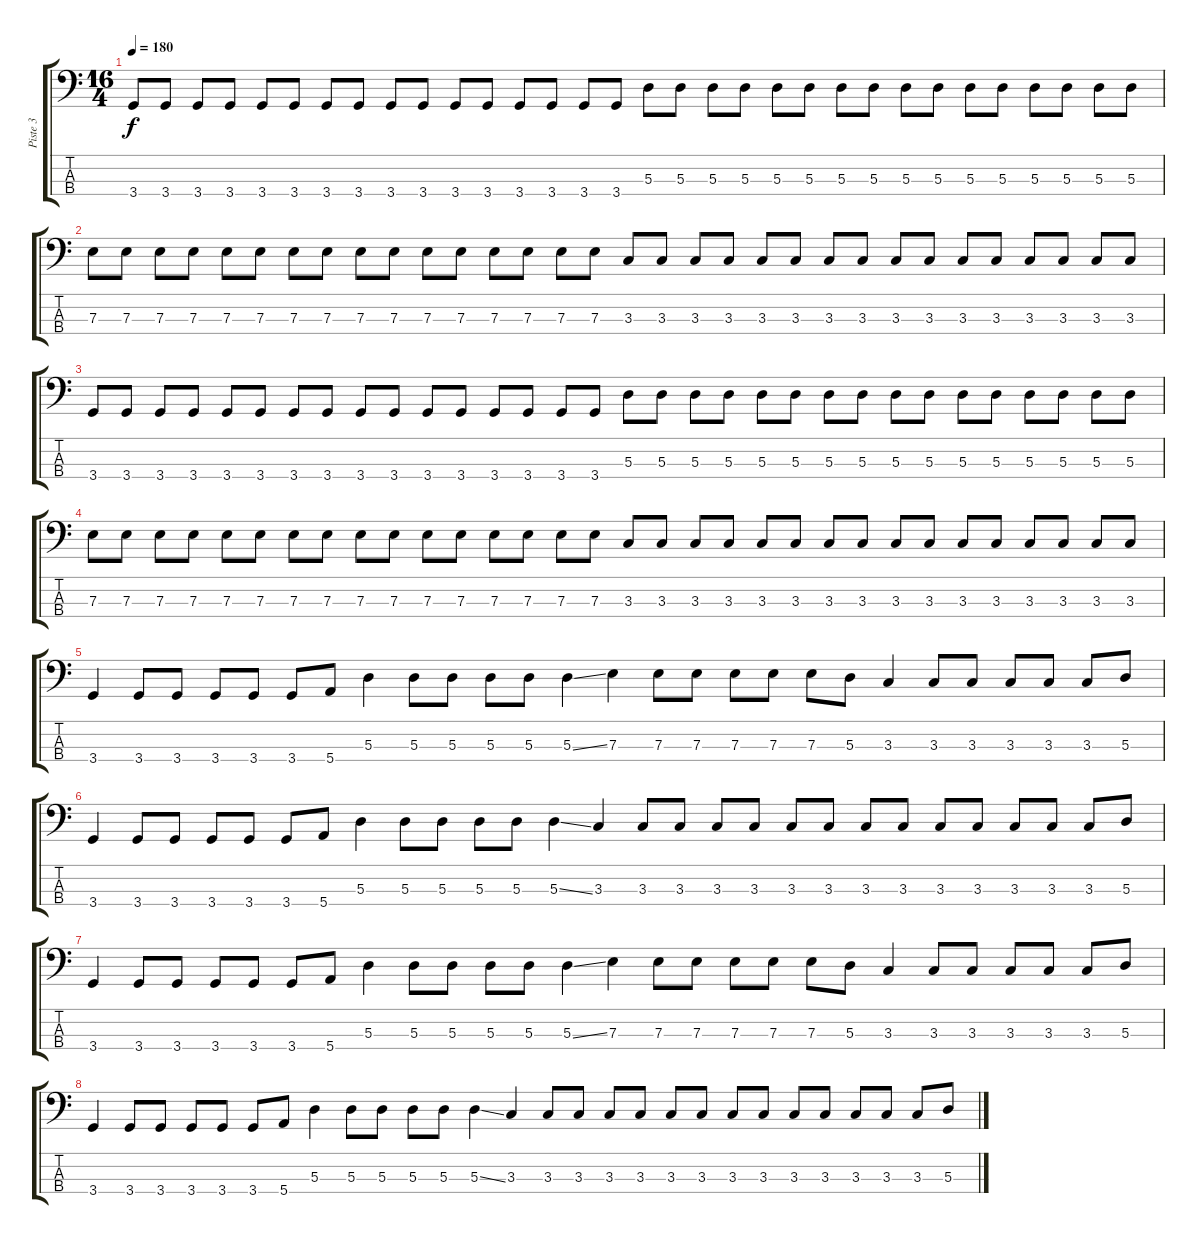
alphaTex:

\track ("Piste 3" "Piste 3") {instrument electricbassfinger}
\staff {score tabs}
\tuning (G2 D2 A1 E1) {hide}
\ts (16 4)
\tempo 180
\clef f4
\ks c
3.4.8{dy f instrument electricbassfinger} 3.4.8 3.4.8 3.4.8 3.4.8 3.4.8 3.4.8 3.4.8 3.4.8 3.4.8 3.4.8 3.4.8 3.4.8 3.4.8 3.4.8 3.4.8 5.3.8 5.3.8 5.3.8 5.3.8 5.3.8 5.3.8 5.3.8 5.3.8 5.3.8 5.3.8 5.3.8 5.3.8 5.3.8 5.3.8 5.3.8 5.3.8 |
7.3.8 7.3.8 7.3.8 7.3.8 7.3.8 7.3.8 7.3.8 7.3.8 7.3.8 7.3.8 7.3.8 7.3.8 7.3.8 7.3.8 7.3.8 7.3.8 3.3.8 3.3.8 3.3.8 3.3.8 3.3.8 3.3.8 3.3.8 3.3.8 3.3.8 3.3.8 3.3.8 3.3.8 3.3.8 3.3.8 3.3.8 3.3.8 |
3.4.8 3.4.8 3.4.8 3.4.8 3.4.8 3.4.8 3.4.8 3.4.8 3.4.8 3.4.8 3.4.8 3.4.8 3.4.8 3.4.8 3.4.8 3.4.8 5.3.8 5.3.8 5.3.8 5.3.8 5.3.8 5.3.8 5.3.8 5.3.8 5.3.8 5.3.8 5.3.8 5.3.8 5.3.8 5.3.8 5.3.8 5.3.8 |
7.3.8 7.3.8 7.3.8 7.3.8 7.3.8 7.3.8 7.3.8 7.3.8 7.3.8 7.3.8 7.3.8 7.3.8 7.3.8 7.3.8 7.3.8 7.3.8 3.3.8 3.3.8 3.3.8 3.3.8 3.3.8 3.3.8 3.3.8 3.3.8 3.3.8 3.3.8 3.3.8 3.3.8 3.3.8 3.3.8 3.3.8 3.3.8 |
3.4.4 3.4.8 3.4.8 3.4.8 3.4.8 3.4.8 5.4.8 5.3.4 5.3.8 5.3.8 5.3.8 5.3.8 5.3{ss}.4 7.3.4 7.3.8 7.3.8 7.3.8 7.3.8 7.3.8 5.3.8 3.3.4 3.3.8 3.3.8 3.3.8 3.3.8 3.3.8 5.3.8 |
3.4.4 3.4.8 3.4.8 3.4.8 3.4.8 3.4.8 5.4.8 5.3.4 5.3.8 5.3.8 5.3.8 5.3.8 5.3{ss}.4 3.3.4 3.3.8 3.3.8 3.3.8 3.3.8 3.3.8 3.3.8 3.3.8 3.3.8 3.3.8 3.3.8 3.3.8 3.3.8 3.3.8 5.3.8 |
3.4.4 3.4.8 3.4.8 3.4.8 3.4.8 3.4.8 5.4.8 5.3.4 5.3.8 5.3.8 5.3.8 5.3.8 5.3{ss}.4 7.3.4 7.3.8 7.3.8 7.3.8 7.3.8 7.3.8 5.3.8 3.3.4 3.3.8 3.3.8 3.3.8 3.3.8 3.3.8 5.3.8 |
3.4.4 3.4.8 3.4.8 3.4.8 3.4.8 3.4.8 5.4.8 5.3.4 5.3.8 5.3.8 5.3.8 5.3.8 5.3{ss}.4 3.3.4 3.3.8 3.3.8 3.3.8 3.3.8 3.3.8 3.3.8 3.3.8 3.3.8 3.3.8 3.3.8 3.3.8 3.3.8 3.3.8 5.3.8
